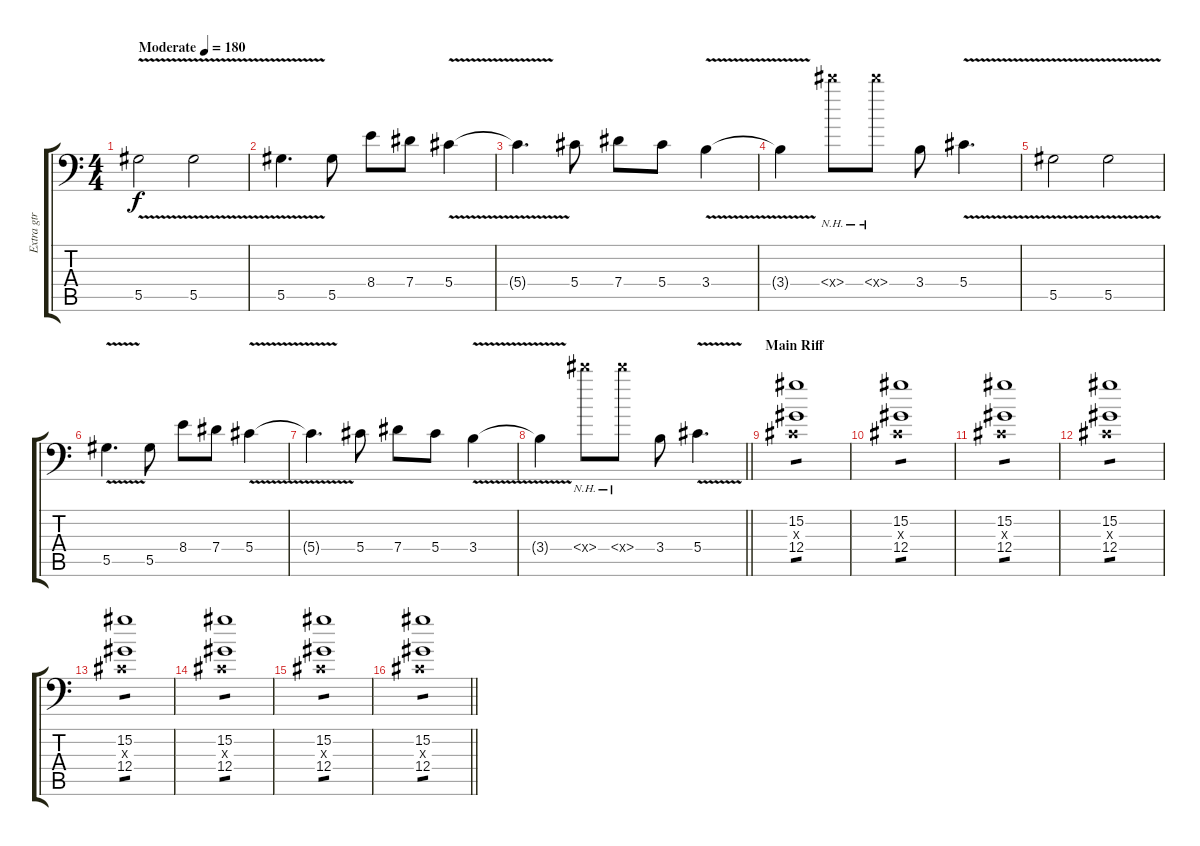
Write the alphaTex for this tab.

\track ("Extra gtr" "Extra gtr") {instrument overdrivenguitar}
\staff {score tabs}
\tuning (Bb3 F3 Db3 Ab2 Eb2 Ab1) {hide}
\ts (4 4)
\tempo (180 "Moderate")
\clef f4
\ks c
5.5{v}.2{dy f instrument overdrivenguitar} 5.5{v}.2 |
5.5{v}.4{d} 5.5.8 8.4.8 7.4.8 5.4{v}.4 |
5.4{t}.4{d} 5.4.8 7.4.8 5.4.8 3.4{v}.4 |
3.4{t}.4 3.4{nh x}.8 3.4{nh x}.8 3.4.8 5.4{v}.4{d} |
5.5{v}.2 5.5{v}.2 |
5.5{v}.4{d} 5.5.8 8.4.8 7.4.8 5.4{v}.4 |
5.4{t}.4{d} 5.4.8 7.4.8 5.4.8 3.4{v}.4 |
\barLineRight lightlight
3.4{t}.4 3.4{nh x}.8 3.4{nh x}.8 3.4.8 5.4{v}.4{d} |
\section ("" "Main Riff")
(15.2 0.3{x} 12.4).1{tp 1 volume 5 instrument overdrivenguitar} |
(15.2 0.3{x} 12.4).1{tp 1} |
(15.2 0.3{x} 12.4).1{tp 1} |
(15.2 0.3{x} 12.4).1{tp 1} |
(15.2 0.3{x} 12.4).1{tp 1} |
(15.2 0.3{x} 12.4).1{tp 1} |
(15.2 0.3{x} 12.4).1{tp 1} |
\barLineRight lightlight
(15.2 0.3{x} 12.4).1{tp 1}
